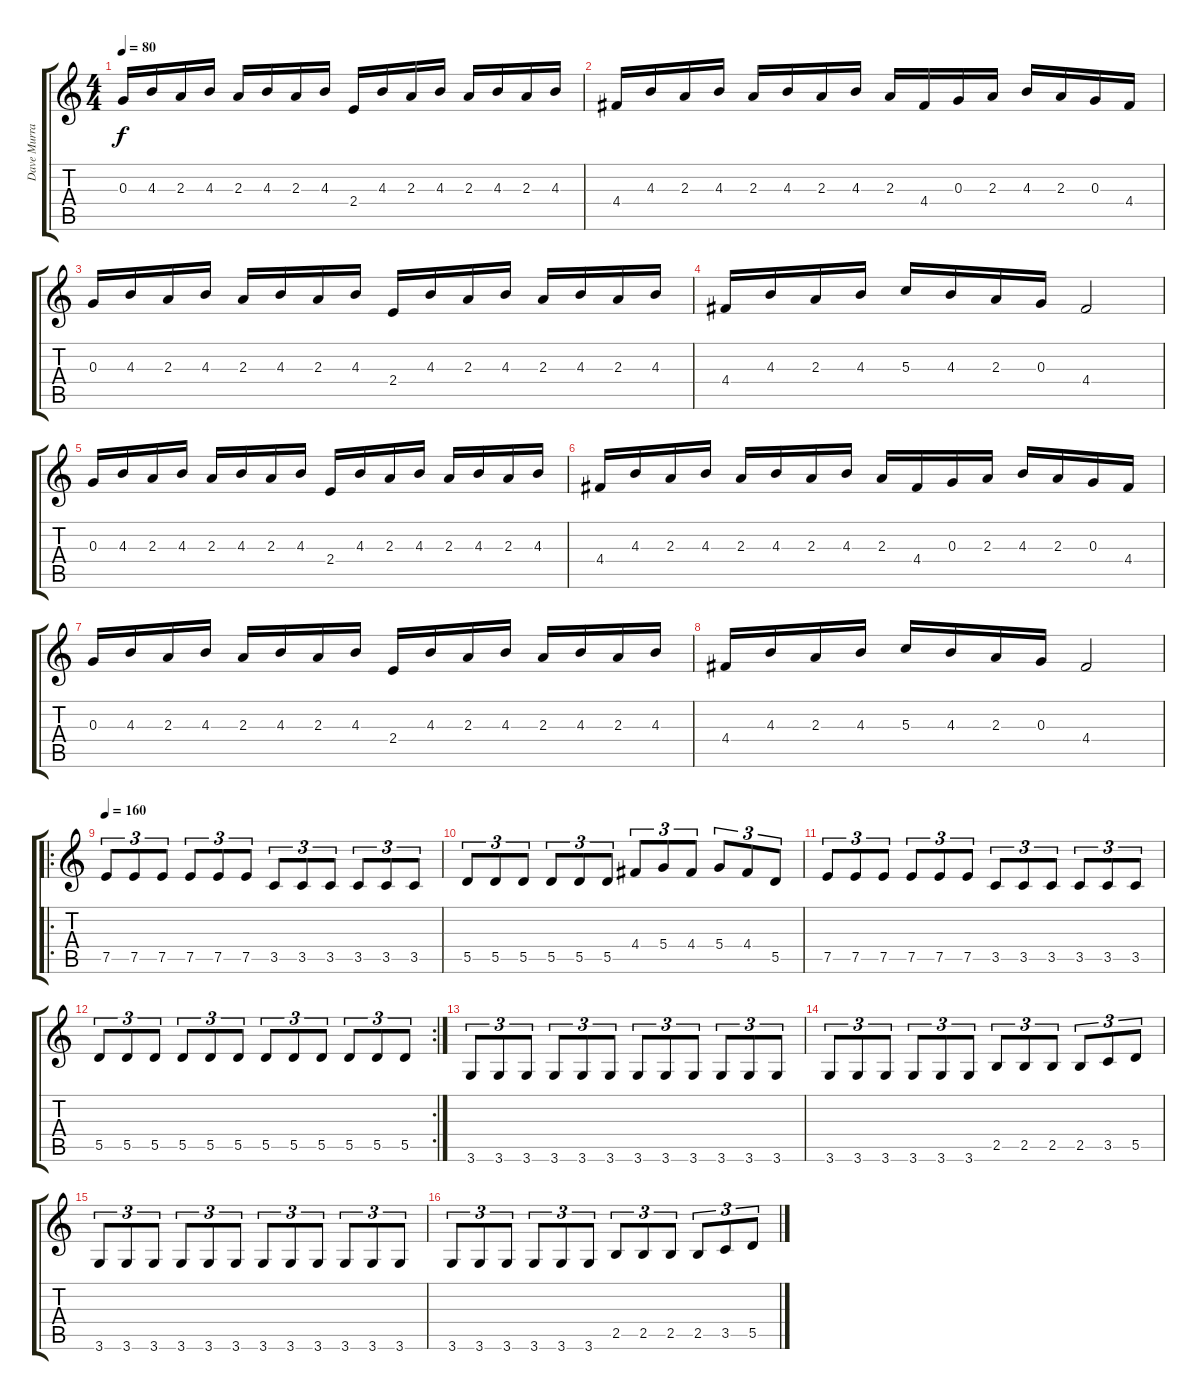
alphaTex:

\track ("Dave Murray" "Dave Murra") {instrument distortionguitar}
\staff {score tabs}
\tuning (E4 B3 G3 D3 A2 E2) {hide}
\ts (4 4)
\tempo 80
\clef g2
\ks c
0.3.16{dy f} 4.3.16 2.3.16 4.3.16 2.3.16 4.3.16 2.3.16 4.3.16 2.4.16 4.3.16 2.3.16 4.3.16 2.3.16 4.3.16 2.3.16 4.3.16 |
4.4.16 4.3.16 2.3.16 4.3.16 2.3.16 4.3.16 2.3.16 4.3.16 2.3.16 4.4.16 0.3.16 2.3.16 4.3.16 2.3.16 0.3.16 4.4.16 |
0.3.16 4.3.16 2.3.16 4.3.16 2.3.16 4.3.16 2.3.16 4.3.16 2.4.16 4.3.16 2.3.16 4.3.16 2.3.16 4.3.16 2.3.16 4.3.16 |
4.4.16 4.3.16 2.3.16 4.3.16 5.3.16 4.3.16 2.3.16 0.3.16 4.4.2 |
0.3.16 4.3.16 2.3.16 4.3.16 2.3.16 4.3.16 2.3.16 4.3.16 2.4.16 4.3.16 2.3.16 4.3.16 2.3.16 4.3.16 2.3.16 4.3.16 |
4.4.16 4.3.16 2.3.16 4.3.16 2.3.16 4.3.16 2.3.16 4.3.16 2.3.16 4.4.16 0.3.16 2.3.16 4.3.16 2.3.16 0.3.16 4.4.16 |
0.3.16 4.3.16 2.3.16 4.3.16 2.3.16 4.3.16 2.3.16 4.3.16 2.4.16 4.3.16 2.3.16 4.3.16 2.3.16 4.3.16 2.3.16 4.3.16 |
4.4.16 4.3.16 2.3.16 4.3.16 5.3.16 4.3.16 2.3.16 0.3.16 4.4.2 |
\ro
\tempo 160
7.5.8{tu (3 2)} 7.5.8{tu (3 2)} 7.5.8{tu (3 2)} 7.5.8{tu (3 2)} 7.5.8{tu (3 2)} 7.5.8{tu (3 2)} 3.5.8{tu (3 2)} 3.5.8{tu (3 2)} 3.5.8{tu (3 2)} 3.5.8{tu (3 2)} 3.5.8{tu (3 2)} 3.5.8{tu (3 2)} |
5.5.8{tu (3 2)} 5.5.8{tu (3 2)} 5.5.8{tu (3 2)} 5.5.8{tu (3 2)} 5.5.8{tu (3 2)} 5.5.8{tu (3 2)} 4.4.8{tu (3 2)} 5.4.8{tu (3 2)} 4.4.8{tu (3 2)} 5.4.8{tu (3 2)} 4.4.8{tu (3 2)} 5.5.8{tu (3 2)} |
7.5.8{tu (3 2)} 7.5.8{tu (3 2)} 7.5.8{tu (3 2)} 7.5.8{tu (3 2)} 7.5.8{tu (3 2)} 7.5.8{tu (3 2)} 3.5.8{tu (3 2)} 3.5.8{tu (3 2)} 3.5.8{tu (3 2)} 3.5.8{tu (3 2)} 3.5.8{tu (3 2)} 3.5.8{tu (3 2)} |
\rc 2
5.5.8{tu (3 2)} 5.5.8{tu (3 2)} 5.5.8{tu (3 2)} 5.5.8{tu (3 2)} 5.5.8{tu (3 2)} 5.5.8{tu (3 2)} 5.5.8{tu (3 2)} 5.5.8{tu (3 2)} 5.5.8{tu (3 2)} 5.5.8{tu (3 2)} 5.5.8{tu (3 2)} 5.5.8{tu (3 2)} |
3.6.8{tu (3 2)} 3.6.8{tu (3 2)} 3.6.8{tu (3 2)} 3.6.8{tu (3 2)} 3.6.8{tu (3 2)} 3.6.8{tu (3 2)} 3.6.8{tu (3 2)} 3.6.8{tu (3 2)} 3.6.8{tu (3 2)} 3.6.8{tu (3 2)} 3.6.8{tu (3 2)} 3.6.8{tu (3 2)} |
3.6.8{tu (3 2)} 3.6.8{tu (3 2)} 3.6.8{tu (3 2)} 3.6.8{tu (3 2)} 3.6.8{tu (3 2)} 3.6.8{tu (3 2)} 2.5.8{tu (3 2)} 2.5.8{tu (3 2)} 2.5.8{tu (3 2)} 2.5.8{tu (3 2)} 3.5.8{tu (3 2)} 5.5.8{tu (3 2)} |
3.6.8{tu (3 2)} 3.6.8{tu (3 2)} 3.6.8{tu (3 2)} 3.6.8{tu (3 2)} 3.6.8{tu (3 2)} 3.6.8{tu (3 2)} 3.6.8{tu (3 2)} 3.6.8{tu (3 2)} 3.6.8{tu (3 2)} 3.6.8{tu (3 2)} 3.6.8{tu (3 2)} 3.6.8{tu (3 2)} |
3.6.8{tu (3 2)} 3.6.8{tu (3 2)} 3.6.8{tu (3 2)} 3.6.8{tu (3 2)} 3.6.8{tu (3 2)} 3.6.8{tu (3 2)} 2.5.8{tu (3 2)} 2.5.8{tu (3 2)} 2.5.8{tu (3 2)} 2.5.8{tu (3 2)} 3.5.8{tu (3 2)} 5.5.8{tu (3 2)}
